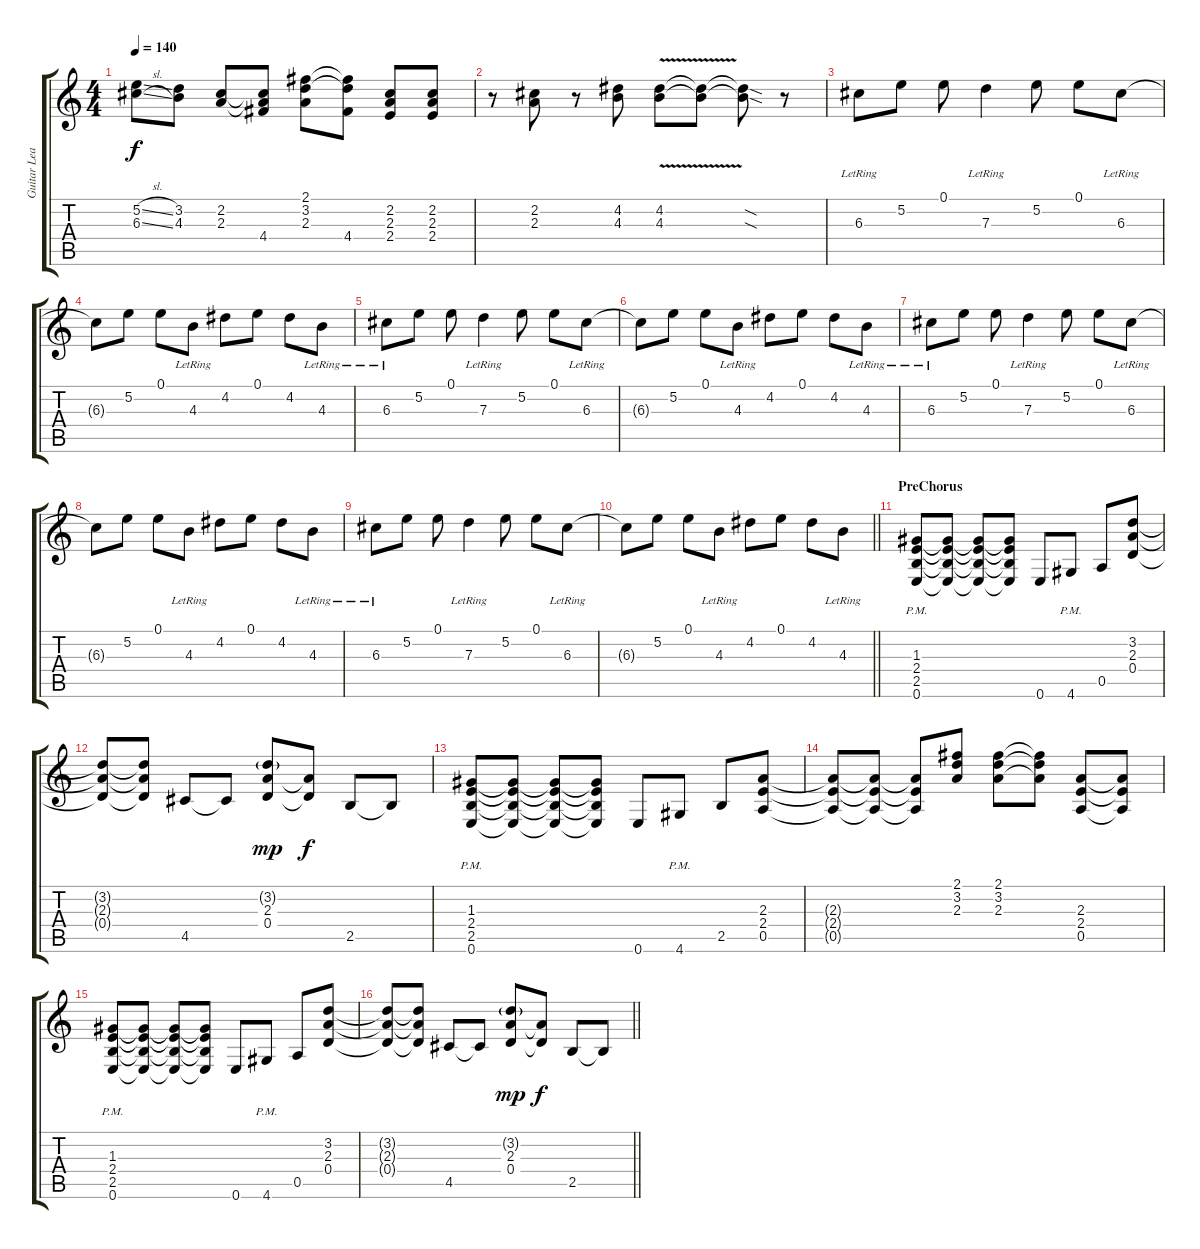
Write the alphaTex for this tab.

\track ("Guitar Lead" "Guitar Lea") {instrument distortionguitar}
\staff {score tabs}
\tuning (E4 B3 G3 D3 A2 E2) {hide}
\ts (4 4)
\tempo 140
\clef g2
\ks c
(5.2{sl} 6.3{sl}).8{dy f} (3.2 4.3).8 (2.2 2.3).8 (2.2{t} 2.3{t} 4.4).8 (2.1 3.2 2.3).8 (2.1{t} 3.2{t} 4.4).8 (2.2 2.3 2.4).8 (2.2 2.3 2.4).8 |
r.8 (2.2 2.3).8 r.8 (4.2 4.3).8 (4.2 4.3{v}).8 (4.2{t} 4.3{t}).8 (4.2{sod t} 4.3{sod t}).8 r.8 |
6.3{lr}.8 5.2.8 0.1.8 7.3{lr}.4 5.2.8 0.1.8 6.3{lr}.8 |
6.3{t}.8 5.2.8 0.1.8 4.3{lr}.8 4.2.8 0.1.8 4.2.8 4.3{lr}.8 |
6.3{lr}.8 5.2.8 0.1.8 7.3{lr}.4 5.2.8 0.1.8 6.3{lr}.8 |
6.3{t}.8 5.2.8 0.1.8 4.3{lr}.8 4.2.8 0.1.8 4.2.8 4.3{lr}.8 |
6.3{lr}.8 5.2.8 0.1.8 7.3{lr}.4 5.2.8 0.1.8 6.3{lr}.8 |
6.3{t}.8 5.2.8 0.1.8 4.3{lr}.8 4.2.8 0.1.8 4.2.8 4.3{lr}.8 |
6.3{lr}.8 5.2.8 0.1.8 7.3{lr}.4 5.2.8 0.1.8 6.3{lr}.8 |
\barLineRight lightlight
6.3{t}.8 5.2.8 0.1.8 4.3{lr}.8 4.2.8 0.1.8 4.2.8 4.3{lr}.8 |
\section ("" "PreChorus")
(1.3 2.4 2.5 0.6{pm}).8 (1.3{t} 2.4{t} 2.5{t} 0.6{t}).8 (1.3{t} 2.4{t} 2.5{t} 0.6{t}).8 (1.3{t} 2.4{t} 2.5{t} 0.6{t}).8 0.6.8 4.6{pm}.8 0.5.8 (3.2 2.3 0.4).8 |
(3.2{t} 2.3{t} 0.4{t}).8 (3.2{t} 2.3{t} 0.4{t}).8 4.5.8 4.5{t}.8 (3.2{g} 2.3 0.4).8{dy mp} (2.3{t} 0.4{t}).8{dy f} 2.5.8 2.5{t}.8 |
(1.3 2.4 2.5 0.6{pm}).8 (1.3{t} 2.4{t} 2.5{t} 0.6{t}).8 (1.3{t} 2.4{t} 2.5{t} 0.6{t}).8 (1.3{t} 2.4{t} 2.5{t} 0.6{t}).8 0.6.8 4.6{pm}.8 2.5.8 (2.3 2.4 0.5).8 |
(2.3{t} 2.4{t} 0.5{t}).8 (2.3{t} 2.4{t} 0.5{t}).8 (2.3{t} 2.4{t} 0.5{t}).8 (2.1 3.2 2.3).8 (2.1 3.2 2.3).8 (2.1{t} 3.2{t} 2.3{t}).8 (2.3 2.4 0.5).8 (2.3{t} 2.4{t} 0.5{t}).8 |
(1.3 2.4 2.5 0.6{pm}).8 (1.3{t} 2.4{t} 2.5{t} 0.6{t}).8 (1.3{t} 2.4{t} 2.5{t} 0.6{t}).8 (1.3{t} 2.4{t} 2.5{t} 0.6{t}).8 0.6.8 4.6{pm}.8 0.5.8 (3.2 2.3 0.4).8 |
\barLineRight lightlight
(3.2{t} 2.3{t} 0.4{t}).8 (3.2{t} 2.3{t} 0.4{t}).8 4.5.8 4.5{t}.8 (3.2{g} 2.3 0.4).8{dy mp} (2.3{t} 0.4{t}).8{dy f} 2.5.8 2.5{t}.8
